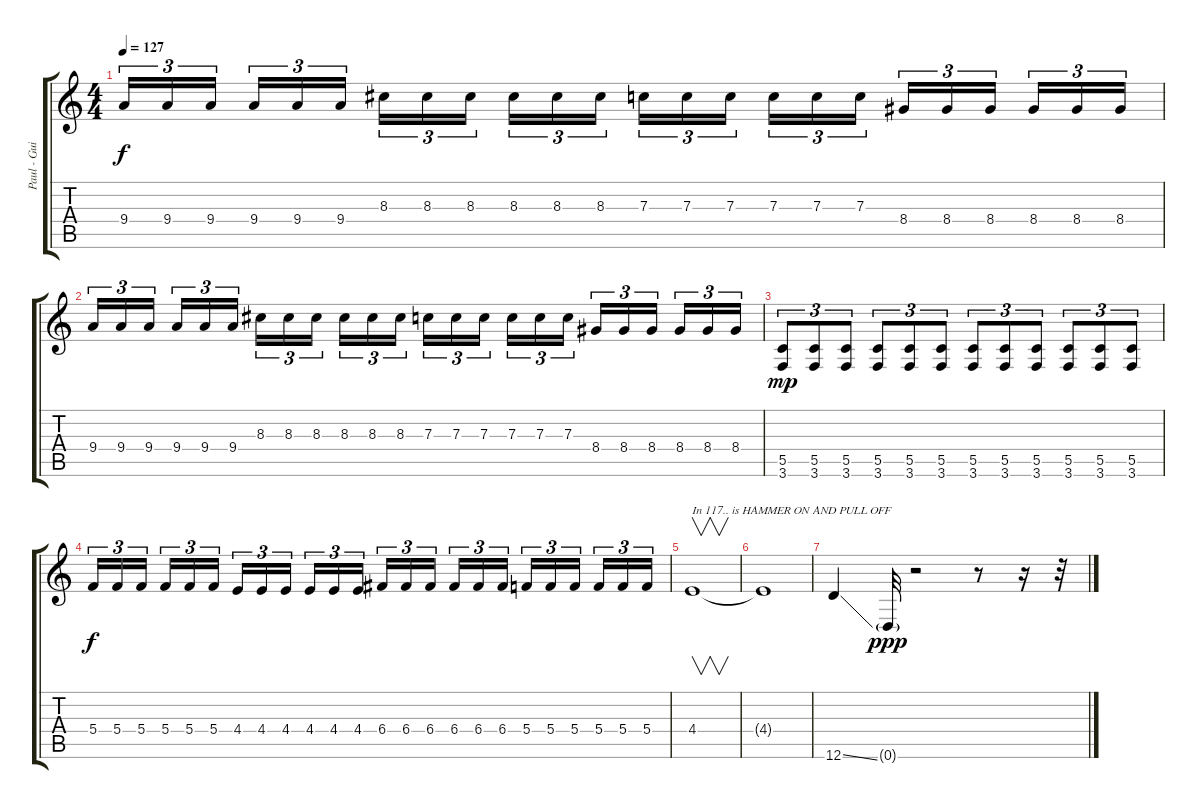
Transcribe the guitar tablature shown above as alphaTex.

\track ("Paul - Guitar 1" "Paul - Gui") {instrument distortionguitar}
\staff {score tabs}
\tuning (D4 A3 F3 C3 G2 D2) {hide}
\ts (4 4)
\tempo 127
\clef g2
\ks c
9.4.16{tu (3 2) dy f} 9.4.16{tu (3 2)} 9.4.16{tu (3 2)} 9.4.16{tu (3 2)} 9.4.16{tu (3 2)} 9.4.16{tu (3 2)} 8.3.16{tu (3 2)} 8.3.16{tu (3 2)} 8.3.16{tu (3 2)} 8.3.16{tu (3 2)} 8.3.16{tu (3 2)} 8.3.16{tu (3 2)} 7.3.16{tu (3 2)} 7.3.16{tu (3 2)} 7.3.16{tu (3 2)} 7.3.16{tu (3 2)} 7.3.16{tu (3 2)} 7.3.16{tu (3 2)} 8.4.16{tu (3 2)} 8.4.16{tu (3 2)} 8.4.16{tu (3 2)} 8.4.16{tu (3 2)} 8.4.16{tu (3 2)} 8.4.16{tu (3 2)} |
9.4.16{tu (3 2)} 9.4.16{tu (3 2)} 9.4.16{tu (3 2)} 9.4.16{tu (3 2)} 9.4.16{tu (3 2)} 9.4.16{tu (3 2)} 8.3.16{tu (3 2)} 8.3.16{tu (3 2)} 8.3.16{tu (3 2)} 8.3.16{tu (3 2)} 8.3.16{tu (3 2)} 8.3.16{tu (3 2)} 7.3.16{tu (3 2)} 7.3.16{tu (3 2)} 7.3.16{tu (3 2)} 7.3.16{tu (3 2)} 7.3.16{tu (3 2)} 7.3.16{tu (3 2)} 8.4.16{tu (3 2)} 8.4.16{tu (3 2)} 8.4.16{tu (3 2)} 8.4.16{tu (3 2)} 8.4.16{tu (3 2)} 8.4.16{tu (3 2)} |
(5.5 3.6).8{tu (3 2) dy mp} (5.5 3.6).8{tu (3 2)} (5.5 3.6).8{tu (3 2)} (5.5 3.6).8{tu (3 2)} (5.5 3.6).8{tu (3 2)} (5.5 3.6).8{tu (3 2)} (5.5 3.6).8{tu (3 2)} (5.5 3.6).8{tu (3 2)} (5.5 3.6).8{tu (3 2)} (5.5 3.6).8{tu (3 2)} (5.5 3.6).8{tu (3 2)} (5.5 3.6).8{tu (3 2)} |
5.4.16{tu (3 2) dy f} 5.4.16{tu (3 2)} 5.4.16{tu (3 2)} 5.4.16{tu (3 2)} 5.4.16{tu (3 2)} 5.4.16{tu (3 2)} 4.4.16{tu (3 2)} 4.4.16{tu (3 2)} 4.4.16{tu (3 2)} 4.4.16{tu (3 2)} 4.4.16{tu (3 2)} 4.4.16{tu (3 2)} 6.4.16{tu (3 2)} 6.4.16{tu (3 2)} 6.4.16{tu (3 2)} 6.4.16{tu (3 2)} 6.4.16{tu (3 2)} 6.4.16{tu (3 2)} 5.4.16{tu (3 2)} 5.4.16{tu (3 2)} 5.4.16{tu (3 2)} 5.4.16{tu (3 2)} 5.4.16{tu (3 2)} 5.4.16{tu (3 2)} |
4.4.1{v txt "In 117.. is HAMMER ON AND PULL OFF"} |
4.4{t}.1 |
12.6{ss}.4 0.6{g}.32{dy ppp} r.2 r.8 r.16 r.32
